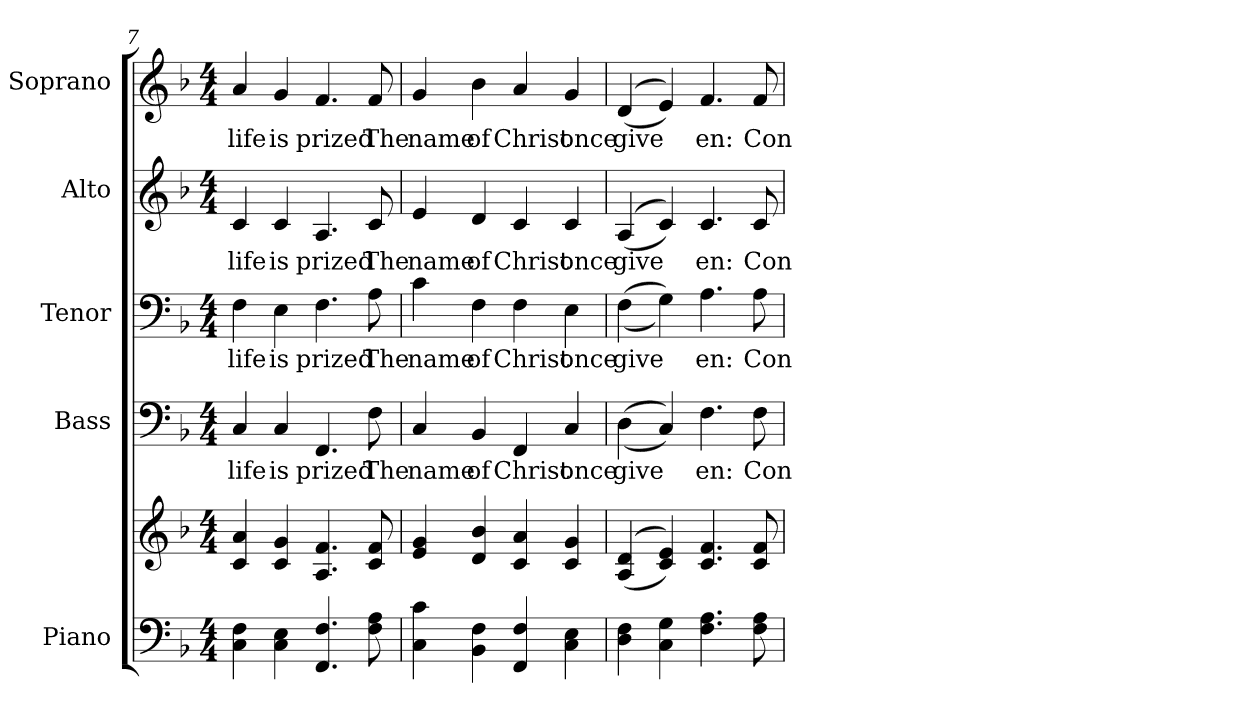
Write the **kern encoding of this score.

**kern	**kern	**kern	**text	**kern	**text	**kern	**text	**kern	**text
*part5	*part5	*part4	*part4	*part3	*part3	*part2	*part2	*part1	*part1
*staff6	*staff5	*staff4	*staff4	*staff3	*staff3	*staff2	*staff2	*staff1	*staff1
*I"Piano	*	*I"Bass	*	*I"Tenor	*	*I"Alto	*	*I"Soprano	*
*I'Pno.	*	*I'B.	*	*I'T.	*	*I'A.	*	*I'S.	*
*clefF4	*clefG2	*clefF4	*	*clefF4	*	*clefG2	*	*clefG2	*
*k[b-]	*k[b-]	*k[b-]	*	*k[b-]	*	*k[b-]	*	*k[b-]	*
*F:	*F:	*F:	*	*F:	*	*F:	*	*F:	*
*M4/4	*M4/4	*M4/4	*	*M4/4	*	*M4/4	*	*M4/4	*
=7	=7	=7	=7	=7	=7	=7	=7	=7	=7
!	!	!	!LO:LY:b:color=#000000	!	!	!	!	!	!
!	!	!	!	!	!LO:LY:b:color=#000000	!	!	!	!
!	!	!	!	!	!	!	!LO:LY:b:color=#000000	!	!
!	!	!	!	!	!	!	!	!	!LO:LY:b:color=#000000
4Ci\ 4Fi	4ci/ 4ai	4Ci/	life	4Fi\	life	4ci/	life	4ai/	life
!	!	!	!LO:LY:b:color=#000000	!	!	!	!	!	!
!	!	!	!	!	!LO:LY:b:color=#000000	!	!	!	!
!	!	!	!	!	!	!	!LO:LY:b:color=#000000	!	!
!	!	!	!	!	!	!	!	!	!LO:LY:b:color=#000000
4Ci\ 4Ei	4ci/ 4gi	4Ci/	is	4Ei\	is	4ci/	is	4gi/	is
!	!	!	!LO:LY:b:color=#000000	!	!	!	!	!	!
!	!	!	!	!	!LO:LY:b:color=#000000	!	!	!	!
!	!	!	!	!	!	!	!LO:LY:b:color=#000000	!	!
!	!	!	!	!	!	!	!	!	!LO:LY:b:color=#000000
4.FFi/ 4.Fi	4.Ai/ 4.fi	4.FFi/	prized	4.Fi\	prized	4.Ai/	prized	4.fi/	prized
!	!	!	!LO:LY:b:color=#000000	!	!	!	!	!	!
!	!	!	!	!	!LO:LY:b:color=#000000	!	!	!	!
!	!	!	!	!	!	!	!LO:LY:b:color=#000000	!	!
!	!	!	!	!	!	!	!	!	!LO:LY:b:color=#000000
8Fi\ 8Ai	8ci/ 8fi	8Fi\	The	8Ai\	The	8ci/	The	8fi/	The
!!LO:PB:g=z
=8	=8	=8	=8	=8	=8	=8	=8	=8	=8
!	!	!	!LO:LY:b:color=#000000	!	!	!	!	!	!
!	!	!	!	!	!LO:LY:b:color=#000000	!	!	!	!
!	!	!	!	!	!	!	!LO:LY:b:color=#000000	!	!
!	!	!	!	!	!	!	!	!	!LO:LY:b:color=#000000
4Ci\ 4ci	4ei/ 4gi	4Ci/	name	4ci\	name	4ei/	name	4gi/	name
!	!	!	!LO:LY:b:color=#000000	!	!	!	!	!	!
!	!	!	!	!	!LO:LY:b:color=#000000	!	!	!	!
!	!	!	!	!	!	!	!LO:LY:b:color=#000000	!	!
!	!	!	!	!	!	!	!	!	!LO:LY:b:color=#000000
4BB-i\ 4Fi	4di/ 4b-i	4BB-i/	of	4Fi\	of	4di/	of	4b-i\	of
!	!	!	!LO:LY:b:color=#000000	!	!	!	!	!	!
!	!	!	!	!	!LO:LY:b:color=#000000	!	!	!	!
!	!	!	!	!	!	!	!LO:LY:b:color=#000000	!	!
!	!	!	!	!	!	!	!	!	!LO:LY:b:color=#000000
4FFi/ 4Fi	4ci/ 4ai	4FFi/	Christ	4Fi\	Christ	4ci/	Christ	4ai/	Christ
!	!	!	!LO:LY:b:color=#000000	!	!	!	!	!	!
!	!	!	!	!	!LO:LY:b:color=#000000	!	!	!	!
!	!	!	!	!	!	!	!LO:LY:b:color=#000000	!	!
!	!	!	!	!	!	!	!	!	!LO:LY:b:color=#000000
4Ci\ 4Ei	4ci/ 4gi	4Ci/	once	4Ei\	once	4ci/	once	4gi/	once
=9	=9	=9	=9	=9	=9	=9	=9	=9	=9
!	!	!	!LO:LY:b:color=#000000	!	!	!	!	!	!
!	!	!	!	!	!LO:LY:b:color=#000000	!	!	!	!
!	!	!	!	!	!	!	!LO:LY:b:color=#000000	!	!
!	!	!	!	!	!	!	!	!	!LO:LY:b:color=#000000
4Di\ 4Fi	((4Ai/ 4di	((4Di\	give	((4Fi\	give	((4Ai/	give	((4di/	give
4Ci\ 4Gi	4ci/ 4ei))	4Ci/))	.	4Gi\))	.	4ci/))	.	4ei/))	.
!	!	!	!LO:LY:b:color=#000000	!	!	!	!	!	!
!	!	!	!	!	!LO:LY:b:color=#000000	!	!	!	!
!	!	!	!	!	!	!	!LO:LY:b:color=#000000	!	!
!	!	!	!	!	!	!	!	!	!LO:LY:b:color=#000000
4.Fi\ 4.Ai	4.ci/ 4.fi	4.Fi\	en:	4.Ai\	en:	4.ci/	en:	4.fi/	en:
!	!	!	!LO:LY:b:color=#000000	!	!	!	!	!	!
!	!	!	!	!	!LO:LY:b:color=#000000	!	!	!	!
!	!	!	!	!	!	!	!LO:LY:b:color=#000000	!	!
!	!	!	!	!	!	!	!	!	!LO:LY:b:color=#000000
8Fi\ 8Ai	8ci/ 8fi	8Fi\	Con-	8Ai\	Con-	8ci/	Con-	8fi/	Con-
=	=	=	=	=	=	=	=	=	=
*-	*-	*-	*-	*-	*-	*-	*-	*-	*-
